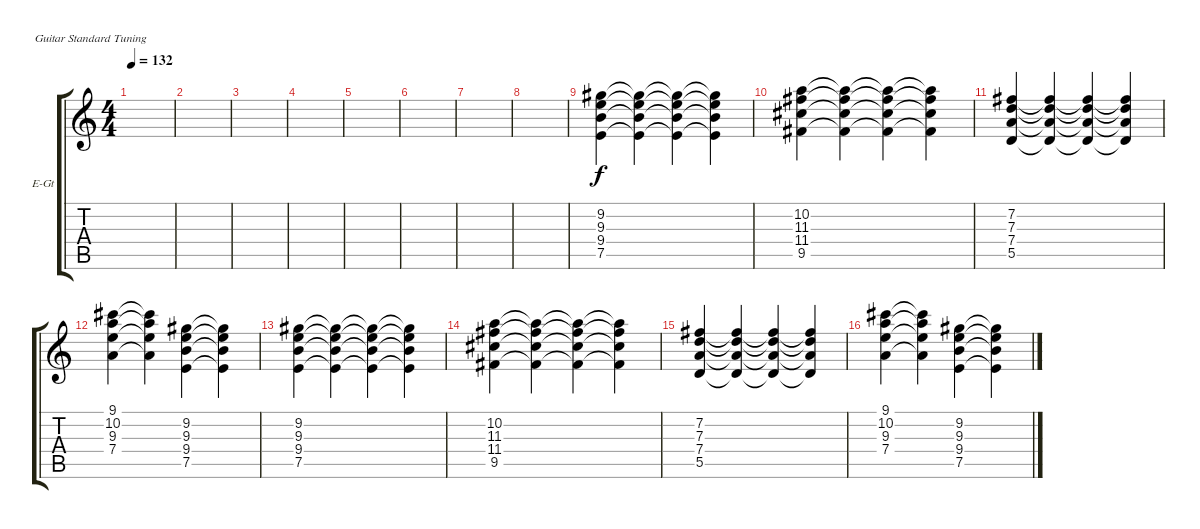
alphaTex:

\defaultSystemsLayout 4
\bracketExtendMode groupsimilarinstruments
\firstSystemTrackNameOrientation horizontal
\otherSystemsTrackNameOrientation horizontal
\track ("Albert Clean" "E-Gt") {instrument electricguitarclean}
\staff {score tabs}
\tuning (E4 B3 G3 D3 A2 E2)
\ts (4 4)
\tempo 132
\clef g2
\scale
0.333333
\ks c
|
\scale
0.333333 |
\scale
0.333333 |
\scale
0.333333 |
\scale
0.333333 |
\scale
0.333333 |
\scale
0.333333 |
\scale
0.333333 |
\scale
0.333333 (9.2 9.3 9.4 7.5).4 (9.2{t} 9.3{t} 9.4{t} 7.5{t}).4 (9.2{t} 9.3{t} 9.4{t} 7.5{t}).4 (9.2{t} 9.3{t} 9.4{t} 7.5{t}).4 |
\scale
0.333333 (10.2 11.3 11.4 9.5).4 (10.2{t} 11.3{t} 11.4{t} 9.5{t}).4 (10.2{t} 11.3{t} 11.4{t} 9.5{t}).4 (10.2{t} 11.3{t} 11.4{t} 9.5{t}).4 |
\scale
0.333333 (7.2 7.3 7.4 5.5).4 (7.2{t} 7.3{t} 7.4{t} 5.5{t}).4 (7.2{t} 7.3{t} 7.4{t} 5.5{t}).4 (7.2{t} 7.3{t} 7.4{t} 5.5{t}).4 |
\scale
0.333333 (9.1 10.2 9.3 7.4).4 (9.1{t} 10.2{t} 9.3{t} 7.4{t}).4 (9.2 9.3 9.4 7.5).4 (9.2{t} 9.3{t} 9.4{t} 7.5{t}).4 |
\scale
0.333333 (9.2 9.3 9.4 7.5).4 (9.2{t} 9.3{t} 9.4{t} 7.5{t}).4 (9.2{t} 9.3{t} 9.4{t} 7.5{t}).4 (9.2{t} 9.3{t} 9.4{t} 7.5{t}).4 |
\scale
0.333333 (10.2 11.3 11.4 9.5).4 (10.2{t} 11.3{t} 11.4{t} 9.5{t}).4 (10.2{t} 11.3{t} 11.4{t} 9.5{t}).4 (10.2{t} 11.3{t} 11.4{t} 9.5{t}).4 |
\scale
0.333333 (7.2 7.3 7.4 5.5).4 (7.2{t} 7.3{t} 7.4{t} 5.5{t}).4 (7.2{t} 7.3{t} 7.4{t} 5.5{t}).4 (7.2{t} 7.3{t} 7.4{t} 5.5{t}).4 |
\scale
0.333333 (9.1 10.2 9.3 7.4).4 (9.1{t} 10.2{t} 9.3{t} 7.4{t}).4 (9.2 9.3 9.4 7.5).4 (9.2{t} 9.3{t} 9.4{t} 7.5{t}).4
